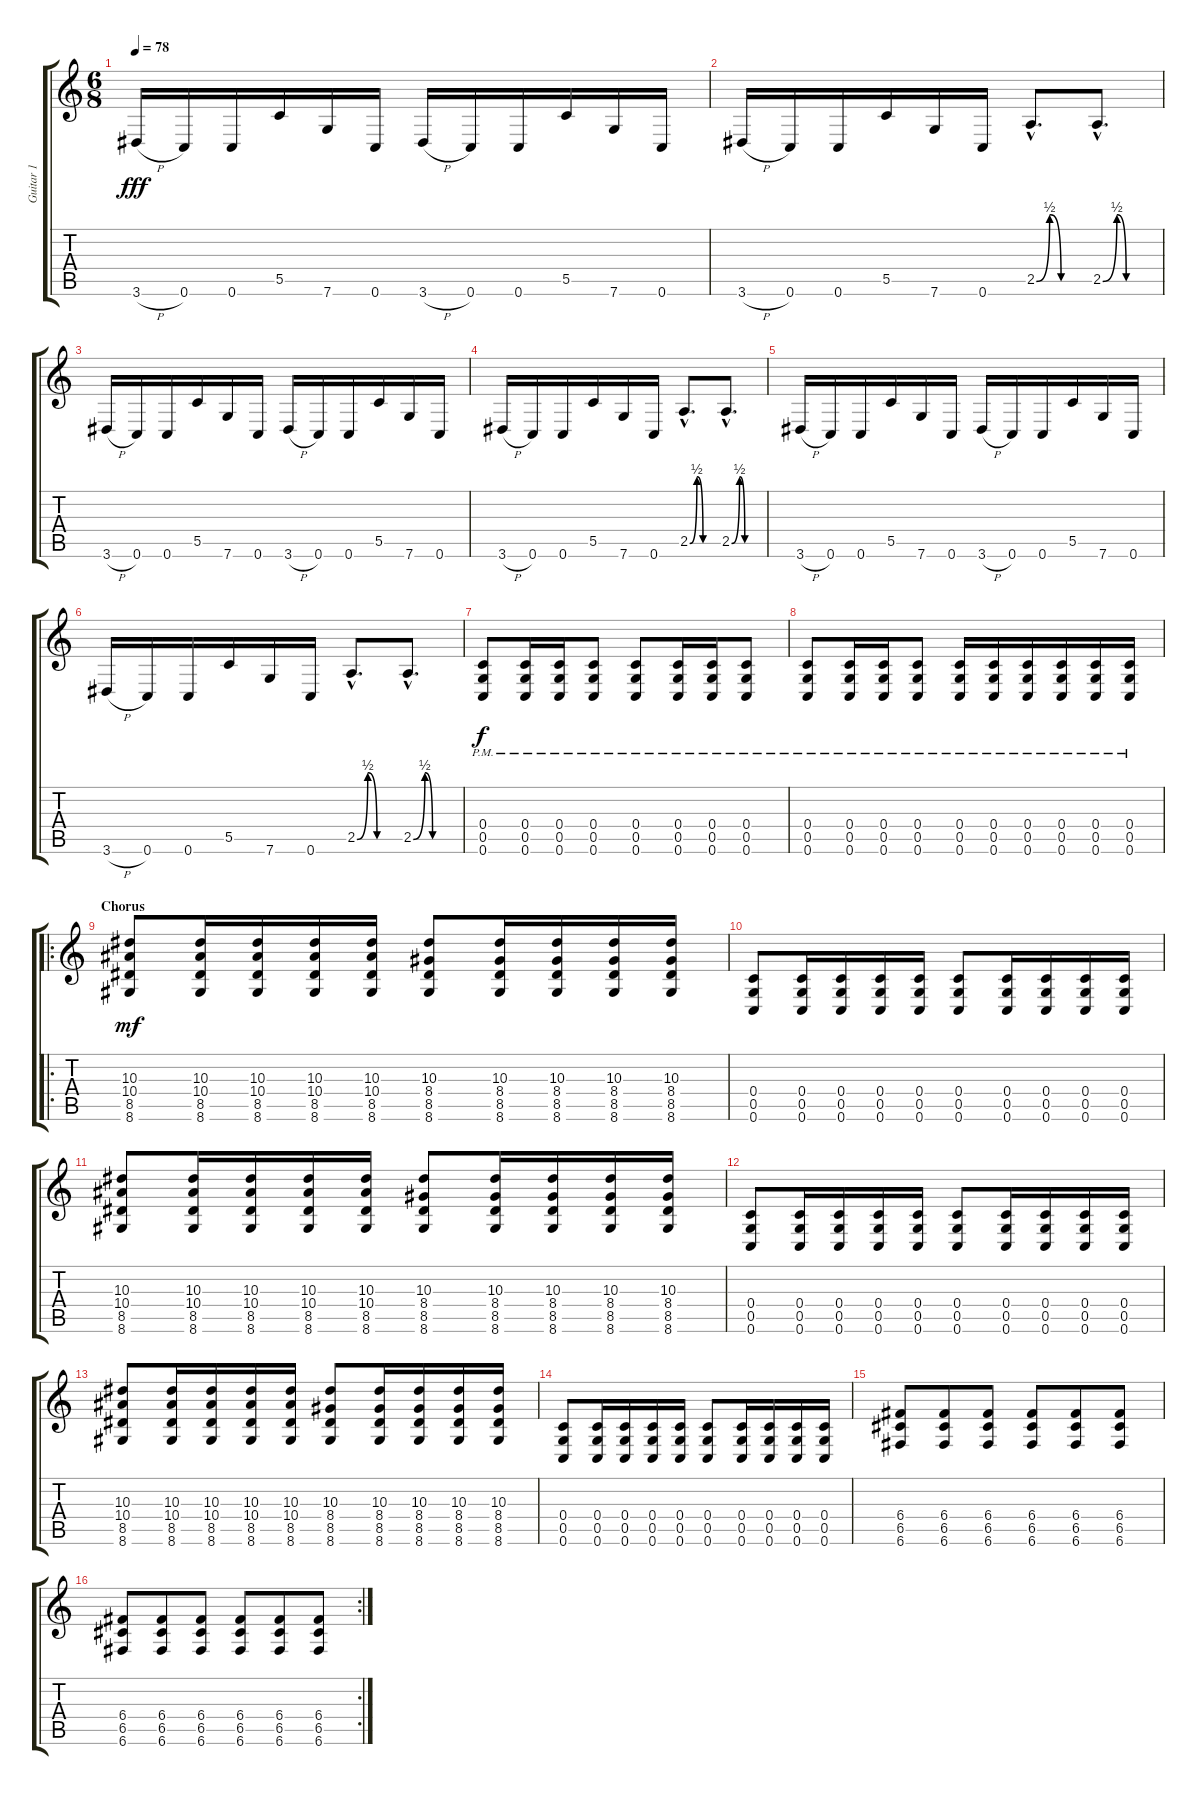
\track ("Guitar 1" "Guitar 1") {instrument distortionguitar}
\staff {score tabs}
\tuning (D4 A3 F3 C3 G2 C2) {hide}
\ts (6 8)
\tempo 78
\clef g2
\ks c
3.6{h}.16{dy fff} 0.6.16 0.6.16 5.5.16 7.6.16 0.6.16 3.6{h}.16 0.6.16 0.6.16 5.5.16 7.6.16 0.6.16 |
3.6{h}.16 0.6.16 0.6.16 5.5.16 7.6.16 0.6.16 2.5{be (custom 0 0 15 2 28 0 60 0) hac}.8{d} 2.5{be (custom 0 0 15 2 25 0 45 0 60 0) hac}.8{d} |
3.6{h}.16 0.6.16 0.6.16 5.5.16 7.6.16 0.6.16 3.6{h}.16 0.6.16 0.6.16 5.5.16 7.6.16 0.6.16 |
3.6{h}.16 0.6.16 0.6.16 5.5.16 7.6.16 0.6.16 2.5{be (custom 0 0 15 2 28 0 60 0) hac}.8{d} 2.5{be (custom 0 0 15 2 25 0 45 0 60 0) hac}.8{d} |
3.6{h}.16 0.6.16 0.6.16 5.5.16 7.6.16 0.6.16 3.6{h}.16 0.6.16 0.6.16 5.5.16 7.6.16 0.6.16 |
3.6{h}.16 0.6.16 0.6.16 5.5.16 7.6.16 0.6.16 2.5{be (custom 0 0 15 2 28 0 60 0) hac}.8{d} 2.5{be (custom 0 0 15 2 25 0 45 0 60 0) hac}.8{d} |
(0.4{pm} 0.5{pm} 0.6{pm}).8{dy f} (0.4{pm} 0.5{pm} 0.6{pm}).16 (0.4{pm} 0.5{pm} 0.6{pm}).16 (0.4{pm} 0.5{pm} 0.6{pm}).8 (0.4{pm} 0.5{pm} 0.6{pm}).8 (0.4{pm} 0.5{pm} 0.6{pm}).16 (0.4{pm} 0.5{pm} 0.6{pm}).16 (0.4{pm} 0.5{pm} 0.6{pm}).8 |
(0.4{pm} 0.5{pm} 0.6{pm}).8 (0.4{pm} 0.5{pm} 0.6{pm}).16 (0.4{pm} 0.5{pm} 0.6{pm}).16 (0.4{pm} 0.5{pm} 0.6{pm}).8 (0.4{pm} 0.5{pm} 0.6{pm}).16 (0.4{pm} 0.5{pm} 0.6{pm}).16 (0.4{pm} 0.5{pm} 0.6{pm}).16 (0.4{pm} 0.5{pm} 0.6{pm}).16 (0.4{pm} 0.5{pm} 0.6{pm}).16 (0.4{pm} 0.5{pm} 0.6{pm}).16 |
\ro
\section ("" "Chorus")
(10.3 10.4 8.5 8.6).8{dy mf} (10.3 10.4 8.5 8.6).16 (10.3 10.4 8.5 8.6).16 (10.3 10.4 8.5 8.6).16 (10.3 10.4 8.5 8.6).16 (10.3 8.4 8.5 8.6).8 (10.3 8.4 8.5 8.6).16 (10.3 8.4 8.5 8.6).16 (10.3 8.4 8.5 8.6).16 (10.3 8.4 8.5 8.6).16 |
(0.4 0.5 0.6).8 (0.4 0.5 0.6).16 (0.4 0.5 0.6).16 (0.4 0.5 0.6).16 (0.4 0.5 0.6).16 (0.4 0.5 0.6).8 (0.4 0.5 0.6).16 (0.4 0.5 0.6).16 (0.4 0.5 0.6).16 (0.4 0.5 0.6).16 |
(10.3 10.4 8.5 8.6).8 (10.3 10.4 8.5 8.6).16 (10.3 10.4 8.5 8.6).16 (10.3 10.4 8.5 8.6).16 (10.3 10.4 8.5 8.6).16 (10.3 8.4 8.5 8.6).8 (10.3 8.4 8.5 8.6).16 (10.3 8.4 8.5 8.6).16 (10.3 8.4 8.5 8.6).16 (10.3 8.4 8.5 8.6).16 |
(0.4 0.5 0.6).8 (0.4 0.5 0.6).16 (0.4 0.5 0.6).16 (0.4 0.5 0.6).16 (0.4 0.5 0.6).16 (0.4 0.5 0.6).8 (0.4 0.5 0.6).16 (0.4 0.5 0.6).16 (0.4 0.5 0.6).16 (0.4 0.5 0.6).16 |
(10.3 10.4 8.5 8.6).8 (10.3 10.4 8.5 8.6).16 (10.3 10.4 8.5 8.6).16 (10.3 10.4 8.5 8.6).16 (10.3 10.4 8.5 8.6).16 (10.3 8.4 8.5 8.6).8 (10.3 8.4 8.5 8.6).16 (10.3 8.4 8.5 8.6).16 (10.3 8.4 8.5 8.6).16 (10.3 8.4 8.5 8.6).16 |
(0.4 0.5 0.6).8 (0.4 0.5 0.6).16 (0.4 0.5 0.6).16 (0.4 0.5 0.6).16 (0.4 0.5 0.6).16 (0.4 0.5 0.6).8 (0.4 0.5 0.6).16 (0.4 0.5 0.6).16 (0.4 0.5 0.6).16 (0.4 0.5 0.6).16 |
(6.4 6.5 6.6).8 (6.4 6.5 6.6).8 (6.4 6.5 6.6).8 (6.4 6.5 6.6).8 (6.4 6.5 6.6).8 (6.4 6.5 6.6).8 |
\rc 2
(6.4 6.5 6.6).8 (6.4 6.5 6.6).8 (6.4 6.5 6.6).8 (6.4 6.5 6.6).8 (6.4 6.5 6.6).8 (6.4 6.5 6.6).8
